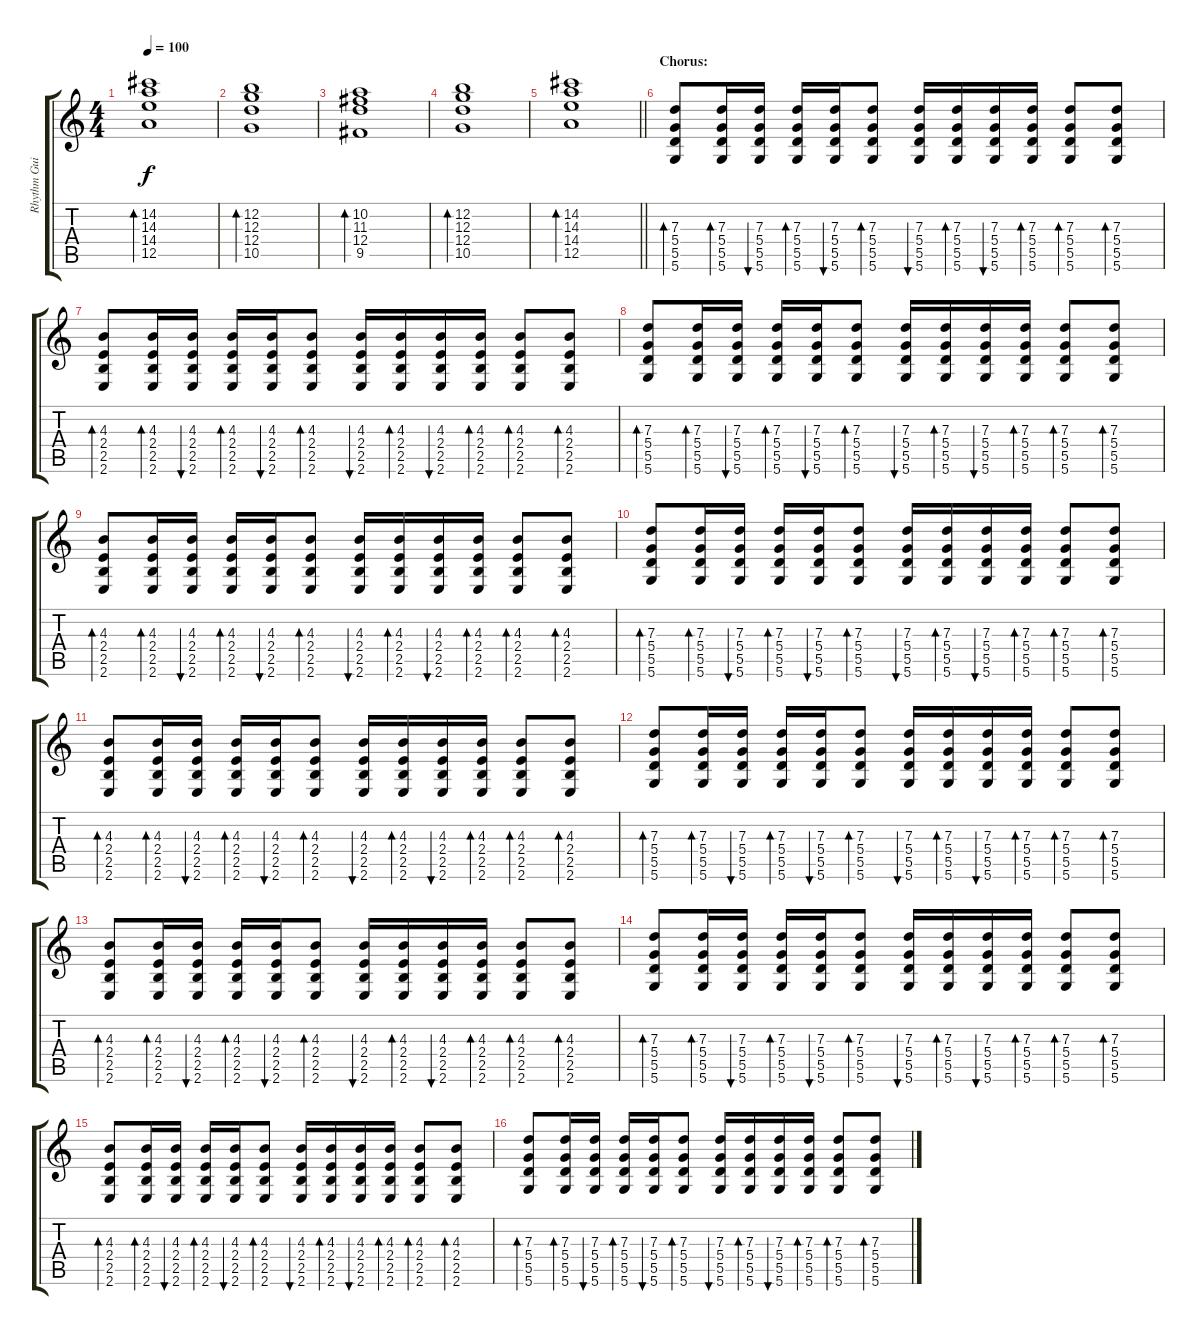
\track ("Rhythm Guitar 2" "Rhythm Gui") {instrument acousticguitarsteel}
\staff {score tabs}
\tuning (E4 B3 G3 D3 A2 D2) {hide}
\ts (4 4)
\tempo 100
\clef g2
\ks c
(14.2 14.3 14.4 12.5).1{bd 60 dy f} |
(12.2 12.3 12.4 10.5).1{bd 30} |
(10.2 11.3 12.4 9.5).1{bd 30} |
(12.2 12.3 12.4 10.5).1{bd 60} |
\barLineRight lightlight
(14.2 14.3 14.4 12.5).1{bd 60} |
\section ("" "Chorus:")
(7.3 5.4 5.5 5.6).8{bd 60} (7.3 5.4 5.5 5.6).16{bd 60} (7.3 5.4 5.5 5.6).16{bu 60} (7.3 5.4 5.5 5.6).16{bd 60} (7.3 5.4 5.5 5.6).16{bu 60} (7.3 5.4 5.5 5.6).8{bd 60} (7.3 5.4 5.5 5.6).16{bu 60} (7.3 5.4 5.5 5.6).16{bd 60} (7.3 5.4 5.5 5.6).16{bu 60} (7.3 5.4 5.5 5.6).16{bd 60} (7.3 5.4 5.5 5.6).8{bd 60} (7.3 5.4 5.5 5.6).8{bd 60} |
(4.3 2.4 2.5 2.6).8{bd 60} (4.3 2.4 2.5 2.6).16{bd 60} (4.3 2.4 2.5 2.6).16{bu 60} (4.3 2.4 2.5 2.6).16{bd 60} (4.3 2.4 2.5 2.6).16{bu 60} (4.3 2.4 2.5 2.6).8{bd 60} (4.3 2.4 2.5 2.6).16{bu 60} (4.3 2.4 2.5 2.6).16{bd 60} (4.3 2.4 2.5 2.6).16{bu 60} (4.3 2.4 2.5 2.6).16{bd 60} (4.3 2.4 2.5 2.6).8{bd 60} (4.3 2.4 2.5 2.6).8{bd 60} |
(7.3 5.4 5.5 5.6).8{bd 60} (7.3 5.4 5.5 5.6).16{bd 60} (7.3 5.4 5.5 5.6).16{bu 60} (7.3 5.4 5.5 5.6).16{bd 60} (7.3 5.4 5.5 5.6).16{bu 60} (7.3 5.4 5.5 5.6).8{bd 60} (7.3 5.4 5.5 5.6).16{bu 60} (7.3 5.4 5.5 5.6).16{bd 60} (7.3 5.4 5.5 5.6).16{bu 60} (7.3 5.4 5.5 5.6).16{bd 60} (7.3 5.4 5.5 5.6).8{bd 60} (7.3 5.4 5.5 5.6).8{bd 60} |
(4.3 2.4 2.5 2.6).8{bd 60} (4.3 2.4 2.5 2.6).16{bd 60} (4.3 2.4 2.5 2.6).16{bu 60} (4.3 2.4 2.5 2.6).16{bd 60} (4.3 2.4 2.5 2.6).16{bu 60} (4.3 2.4 2.5 2.6).8{bd 60} (4.3 2.4 2.5 2.6).16{bu 60} (4.3 2.4 2.5 2.6).16{bd 60} (4.3 2.4 2.5 2.6).16{bu 60} (4.3 2.4 2.5 2.6).16{bd 60} (4.3 2.4 2.5 2.6).8{bd 60} (4.3 2.4 2.5 2.6).8{bd 60} |
(7.3 5.4 5.5 5.6).8{bd 60} (7.3 5.4 5.5 5.6).16{bd 60} (7.3 5.4 5.5 5.6).16{bu 60} (7.3 5.4 5.5 5.6).16{bd 60} (7.3 5.4 5.5 5.6).16{bu 60} (7.3 5.4 5.5 5.6).8{bd 60} (7.3 5.4 5.5 5.6).16{bu 60} (7.3 5.4 5.5 5.6).16{bd 60} (7.3 5.4 5.5 5.6).16{bu 60} (7.3 5.4 5.5 5.6).16{bd 60} (7.3 5.4 5.5 5.6).8{bd 60} (7.3 5.4 5.5 5.6).8{bd 60} |
(4.3 2.4 2.5 2.6).8{bd 60} (4.3 2.4 2.5 2.6).16{bd 60} (4.3 2.4 2.5 2.6).16{bu 60} (4.3 2.4 2.5 2.6).16{bd 60} (4.3 2.4 2.5 2.6).16{bu 60} (4.3 2.4 2.5 2.6).8{bd 60} (4.3 2.4 2.5 2.6).16{bu 60} (4.3 2.4 2.5 2.6).16{bd 60} (4.3 2.4 2.5 2.6).16{bu 60} (4.3 2.4 2.5 2.6).16{bd 60} (4.3 2.4 2.5 2.6).8{bd 60} (4.3 2.4 2.5 2.6).8{bd 60} |
(7.3 5.4 5.5 5.6).8{bd 60} (7.3 5.4 5.5 5.6).16{bd 60} (7.3 5.4 5.5 5.6).16{bu 60} (7.3 5.4 5.5 5.6).16{bd 60} (7.3 5.4 5.5 5.6).16{bu 60} (7.3 5.4 5.5 5.6).8{bd 60} (7.3 5.4 5.5 5.6).16{bu 60} (7.3 5.4 5.5 5.6).16{bd 60} (7.3 5.4 5.5 5.6).16{bu 60} (7.3 5.4 5.5 5.6).16{bd 60} (7.3 5.4 5.5 5.6).8{bd 60} (7.3 5.4 5.5 5.6).8{bd 60} |
(4.3 2.4 2.5 2.6).8{bd 60} (4.3 2.4 2.5 2.6).16{bd 60} (4.3 2.4 2.5 2.6).16{bu 60} (4.3 2.4 2.5 2.6).16{bd 60} (4.3 2.4 2.5 2.6).16{bu 60} (4.3 2.4 2.5 2.6).8{bd 60} (4.3 2.4 2.5 2.6).16{bu 60} (4.3 2.4 2.5 2.6).16{bd 60} (4.3 2.4 2.5 2.6).16{bu 60} (4.3 2.4 2.5 2.6).16{bd 60} (4.3 2.4 2.5 2.6).8{bd 60} (4.3 2.4 2.5 2.6).8{bd 60} |
(7.3 5.4 5.5 5.6).8{bd 60} (7.3 5.4 5.5 5.6).16{bd 60} (7.3 5.4 5.5 5.6).16{bu 60} (7.3 5.4 5.5 5.6).16{bd 60} (7.3 5.4 5.5 5.6).16{bu 60} (7.3 5.4 5.5 5.6).8{bd 60} (7.3 5.4 5.5 5.6).16{bu 60} (7.3 5.4 5.5 5.6).16{bd 60} (7.3 5.4 5.5 5.6).16{bu 60} (7.3 5.4 5.5 5.6).16{bd 60} (7.3 5.4 5.5 5.6).8{bd 60} (7.3 5.4 5.5 5.6).8{bd 60} |
(4.3 2.4 2.5 2.6).8{bd 60} (4.3 2.4 2.5 2.6).16{bd 60} (4.3 2.4 2.5 2.6).16{bu 60} (4.3 2.4 2.5 2.6).16{bd 60} (4.3 2.4 2.5 2.6).16{bu 60} (4.3 2.4 2.5 2.6).8{bd 60} (4.3 2.4 2.5 2.6).16{bu 60} (4.3 2.4 2.5 2.6).16{bd 60} (4.3 2.4 2.5 2.6).16{bu 60} (4.3 2.4 2.5 2.6).16{bd 60} (4.3 2.4 2.5 2.6).8{bd 60} (4.3 2.4 2.5 2.6).8{bd 60} |
(7.3 5.4 5.5 5.6).8{bd 60} (7.3 5.4 5.5 5.6).16{bd 60} (7.3 5.4 5.5 5.6).16{bu 60} (7.3 5.4 5.5 5.6).16{bd 60} (7.3 5.4 5.5 5.6).16{bu 60} (7.3 5.4 5.5 5.6).8{bd 60} (7.3 5.4 5.5 5.6).16{bu 60} (7.3 5.4 5.5 5.6).16{bd 60} (7.3 5.4 5.5 5.6).16{bu 60} (7.3 5.4 5.5 5.6).16{bd 60} (7.3 5.4 5.5 5.6).8{bd 60} (7.3 5.4 5.5 5.6).8{bd 60}
